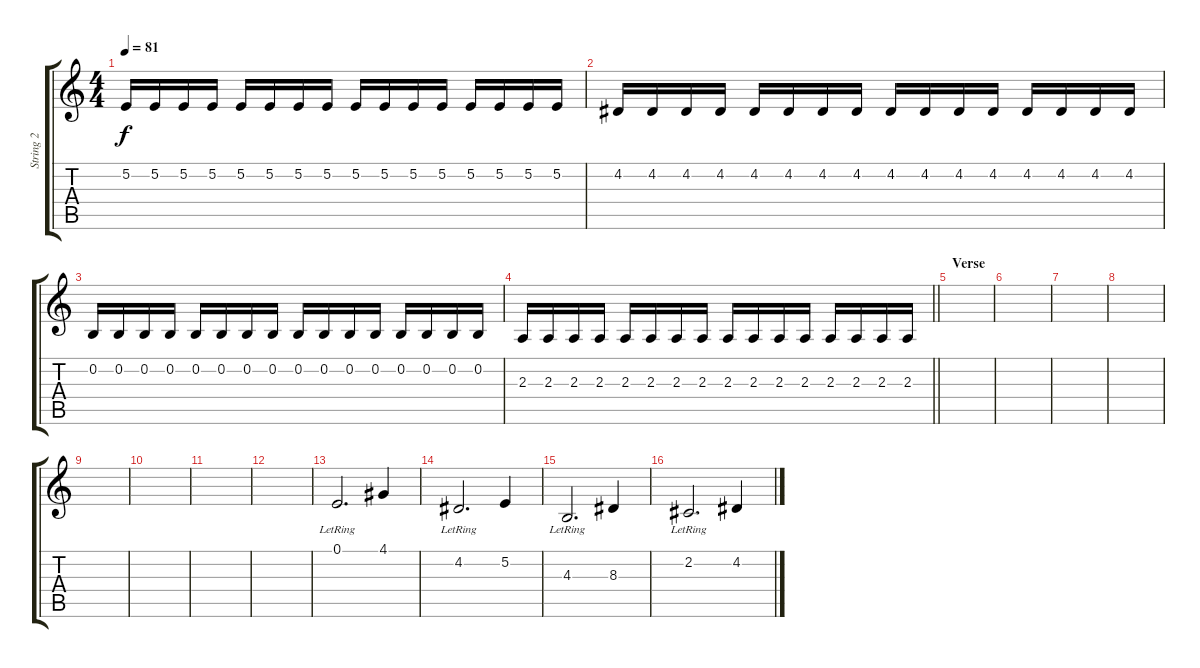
\track ("String 2" "String 2") {instrument synthstrings1}
\staff {score tabs}
\tuning (E4 B3 G3 D3 A2 E2) {hide}
\ts (4 4)
\tempo 81
\clef g2
\ks c
5.2.16{dy f} 5.2.16 5.2.16 5.2.16 5.2.16 5.2.16 5.2.16 5.2.16 5.2.16 5.2.16 5.2.16 5.2.16 5.2.16 5.2.16 5.2.16 5.2.16 |
4.2.16 4.2.16 4.2.16 4.2.16 4.2.16 4.2.16 4.2.16 4.2.16 4.2.16 4.2.16 4.2.16 4.2.16 4.2.16 4.2.16 4.2.16 4.2.16 |
0.2.16 0.2.16 0.2.16 0.2.16 0.2.16 0.2.16 0.2.16 0.2.16 0.2.16 0.2.16 0.2.16 0.2.16 0.2.16 0.2.16 0.2.16 0.2.16 |
\barLineRight lightlight
2.3.16 2.3.16 2.3.16 2.3.16 2.3.16 2.3.16 2.3.16 2.3.16 2.3.16 2.3.16 2.3.16 2.3.16 2.3.16 2.3.16 2.3.16 2.3.16 |
\section ("" "Verse")
|
|
|
|
|
|
|
|
0.1{lr}.2{d} 4.1.4 |
4.2{lr}.2{d} 5.2.4 |
4.3{lr}.2{d} 8.3.4 |
2.2{lr}.2{d} 4.2.4
